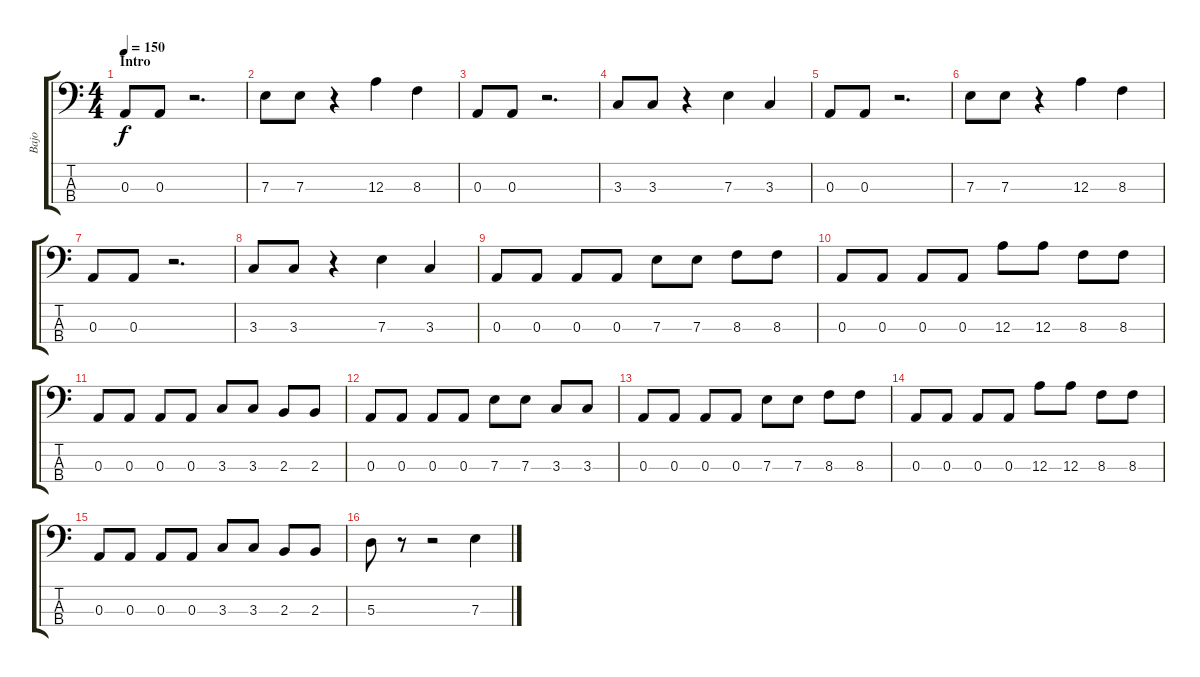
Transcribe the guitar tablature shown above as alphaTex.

\track ("Bajo" "Bajo") {instrument electricbassfinger}
\staff {score tabs}
\tuning (G2 D2 A1 E1) {hide}
\ts (4 4)
\section ("" "Intro")
\tempo 150
\clef f4
\ks c
0.3.8{dy f instrument electricbassfinger} 0.3.8 r.2{d} |
7.3.8 7.3.8 r.4 12.3.4 8.3.4 |
0.3.8 0.3.8 r.2{d} |
3.3.8 3.3.8 r.4 7.3.4 3.3.4 |
0.3.8 0.3.8 r.2{d} |
7.3.8 7.3.8 r.4 12.3.4 8.3.4 |
0.3.8 0.3.8 r.2{d} |
3.3.8 3.3.8 r.4 7.3.4 3.3.4 |
0.3.8 0.3.8 0.3.8 0.3.8 7.3.8 7.3.8 8.3.8 8.3.8 |
0.3.8 0.3.8 0.3.8 0.3.8 12.3.8 12.3.8 8.3.8 8.3.8 |
0.3.8 0.3.8 0.3.8 0.3.8 3.3.8 3.3.8 2.3.8 2.3.8 |
0.3.8 0.3.8 0.3.8 0.3.8 7.3.8 7.3.8 3.3.8 3.3.8 |
0.3.8 0.3.8 0.3.8 0.3.8 7.3.8 7.3.8 8.3.8 8.3.8 |
0.3.8 0.3.8 0.3.8 0.3.8 12.3.8 12.3.8 8.3.8 8.3.8 |
0.3.8 0.3.8 0.3.8 0.3.8 3.3.8 3.3.8 2.3.8 2.3.8 |
5.3.8 r.8 r.2 7.3.4
